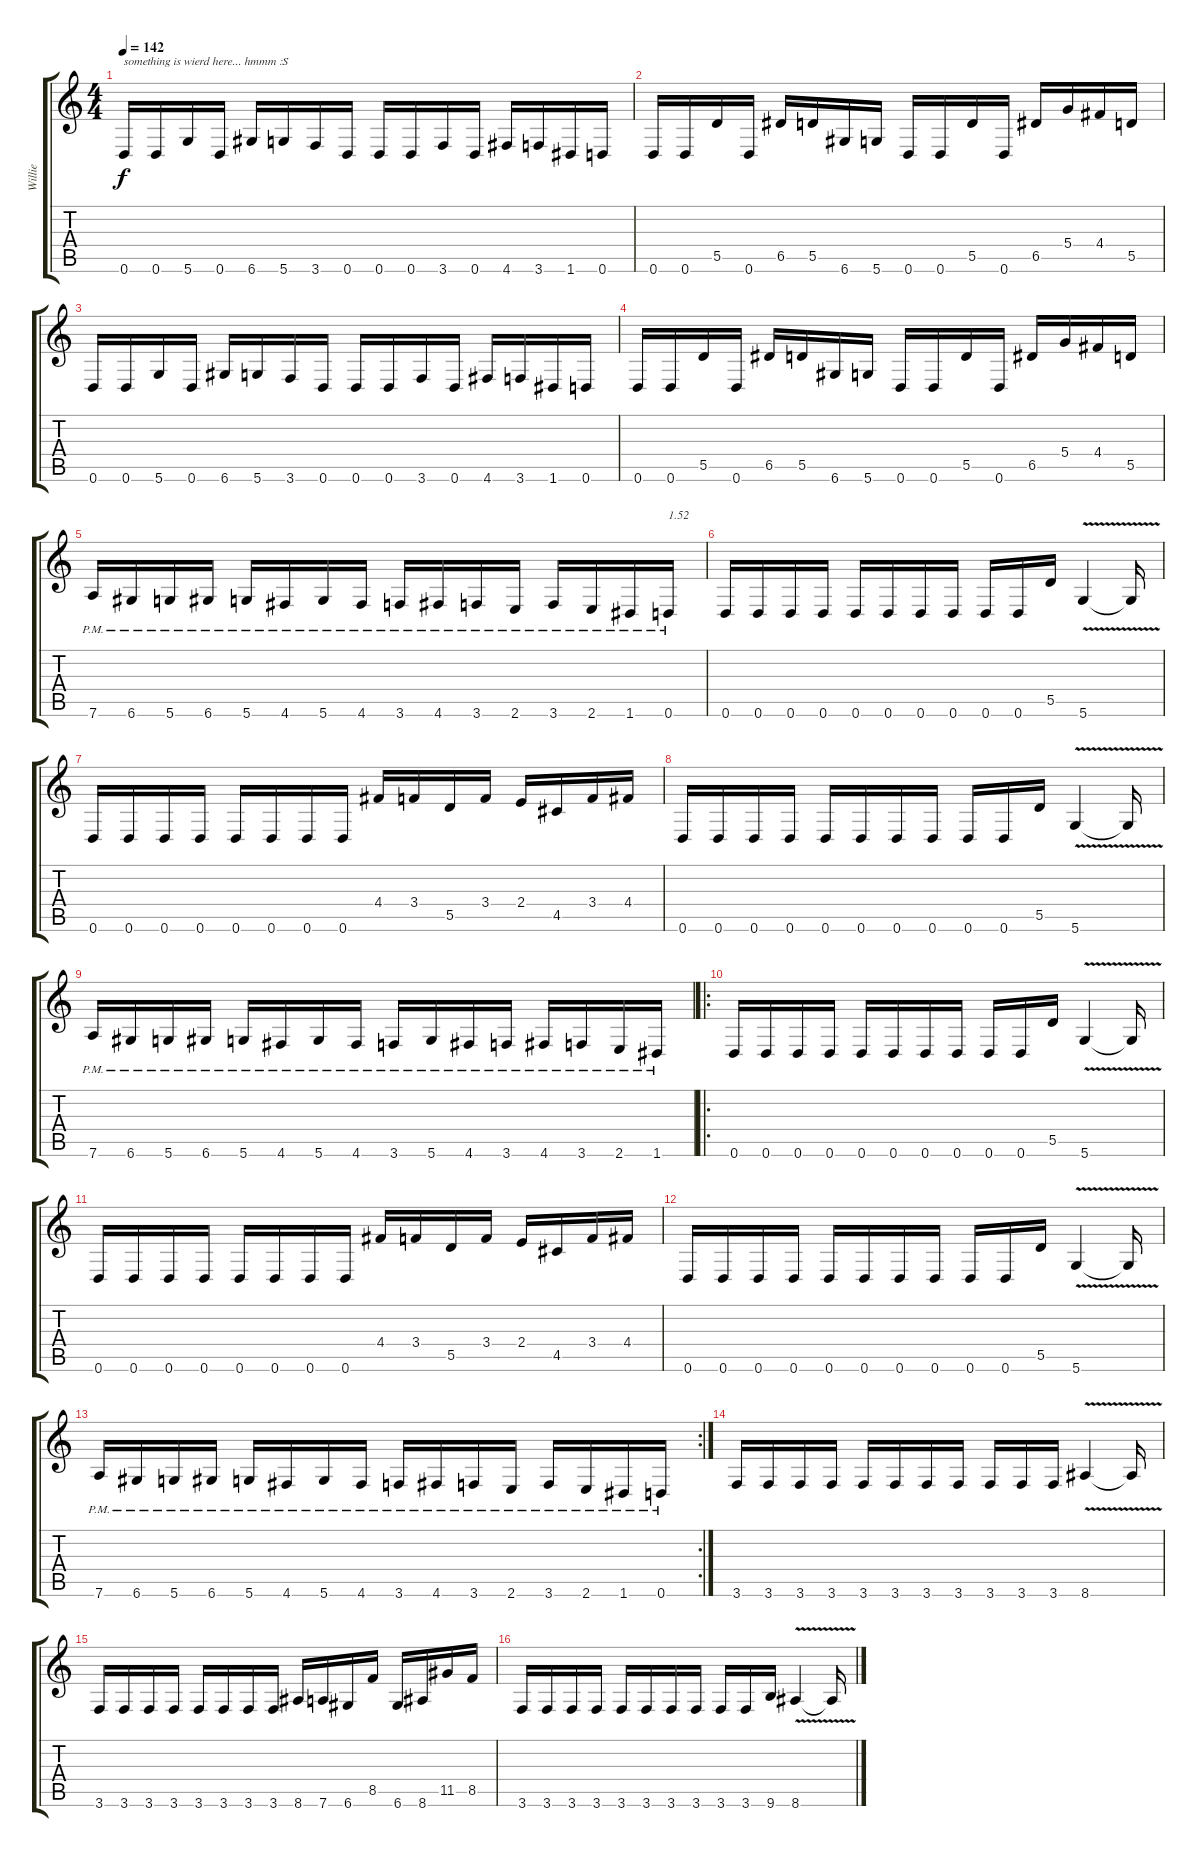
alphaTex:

\track ("Willie" "Willie") {instrument distortionguitar}
\staff {score tabs}
\tuning (E4 B3 G3 D3 A2 D2) {hide}
\ts (4 4)
\tempo 142
\clef g2
\ks c
0.6.16{txt "something is wierd here... hmmm :S" dy f} 0.6.16 5.6.16 0.6.16 6.6.16 5.6.16 3.6.16 0.6.16 0.6.16 0.6.16 3.6.16 0.6.16 4.6.16 3.6.16 1.6.16 0.6.16 |
0.6.16 0.6.16 5.5.16 0.6.16 6.5.16 5.5.16 6.6.16 5.6.16 0.6.16 0.6.16 5.5.16 0.6.16 6.5.16 5.4.16 4.4.16 5.5.16 |
0.6.16 0.6.16 5.6.16 0.6.16 6.6.16 5.6.16 3.6.16 0.6.16 0.6.16 0.6.16 3.6.16 0.6.16 4.6.16 3.6.16 1.6.16 0.6.16 |
0.6.16 0.6.16 5.5.16 0.6.16 6.5.16 5.5.16 6.6.16 5.6.16 0.6.16 0.6.16 5.5.16 0.6.16 6.5.16 5.4.16 4.4.16 5.5.16 |
7.6{pm}.16 6.6{pm}.16 5.6{pm}.16 6.6{pm}.16 5.6{pm}.16 4.6{pm}.16 5.6{pm}.16 4.6{pm}.16 3.6{pm}.16 4.6{pm}.16 3.6{pm}.16 2.6{pm}.16 3.6{pm}.16 2.6{pm}.16 1.6{pm}.16 0.6{pm}.16{txt "1.52"} |
0.6.16 0.6.16 0.6.16 0.6.16 0.6.16 0.6.16 0.6.16 0.6.16 0.6.16 0.6.16 5.5.16 5.6{v}.4 5.6{t}.16 |
0.6.16 0.6.16 0.6.16 0.6.16 0.6.16 0.6.16 0.6.16 0.6.16 4.4.16 3.4.16 5.5.16 3.4.16 2.4.16 4.5.16 3.4.16 4.4.16 |
0.6.16 0.6.16 0.6.16 0.6.16 0.6.16 0.6.16 0.6.16 0.6.16 0.6.16 0.6.16 5.5.16 5.6{v}.4 5.6{t}.16 |
7.6{pm}.16 6.6{pm}.16 5.6{pm}.16 6.6{pm}.16 5.6{pm}.16 4.6{pm}.16 5.6{pm}.16 4.6{pm}.16 3.6{pm}.16 5.6{pm}.16 4.6{pm}.16 3.6{pm}.16 4.6{pm}.16 3.6{pm}.16 2.6{pm}.16 1.6{pm}.16 |
\ro
0.6.16 0.6.16 0.6.16 0.6.16 0.6.16 0.6.16 0.6.16 0.6.16 0.6.16 0.6.16 5.5.16 5.6{v}.4 5.6{t}.16 |
0.6.16 0.6.16 0.6.16 0.6.16 0.6.16 0.6.16 0.6.16 0.6.16 4.4.16 3.4.16 5.5.16 3.4.16 2.4.16 4.5.16 3.4.16 4.4.16 |
0.6.16 0.6.16 0.6.16 0.6.16 0.6.16 0.6.16 0.6.16 0.6.16 0.6.16 0.6.16 5.5.16 5.6{v}.4 5.6{t}.16 |
\rc 2
7.6{pm}.16 6.6{pm}.16 5.6{pm}.16 6.6{pm}.16 5.6{pm}.16 4.6{pm}.16 5.6{pm}.16 4.6{pm}.16 3.6{pm}.16 4.6{pm}.16 3.6{pm}.16 2.6{pm}.16 3.6{pm}.16 2.6{pm}.16 1.6{pm}.16 0.6{pm}.16 |
3.6.16 3.6.16 3.6.16 3.6.16 3.6.16 3.6.16 3.6.16 3.6.16 3.6.16 3.6.16 3.6.16 8.6{v}.4 8.6{t}.16 |
3.6.16 3.6.16 3.6.16 3.6.16 3.6.16 3.6.16 3.6.16 3.6.16 8.6.16 7.6.16 6.6.16 8.5.16 6.6.16 8.6.16 11.5.16 8.5.16 |
3.6.16 3.6.16 3.6.16 3.6.16 3.6.16 3.6.16 3.6.16 3.6.16 3.6.16 3.6.16 9.6.16 8.6{v}.4 8.6{t}.16
